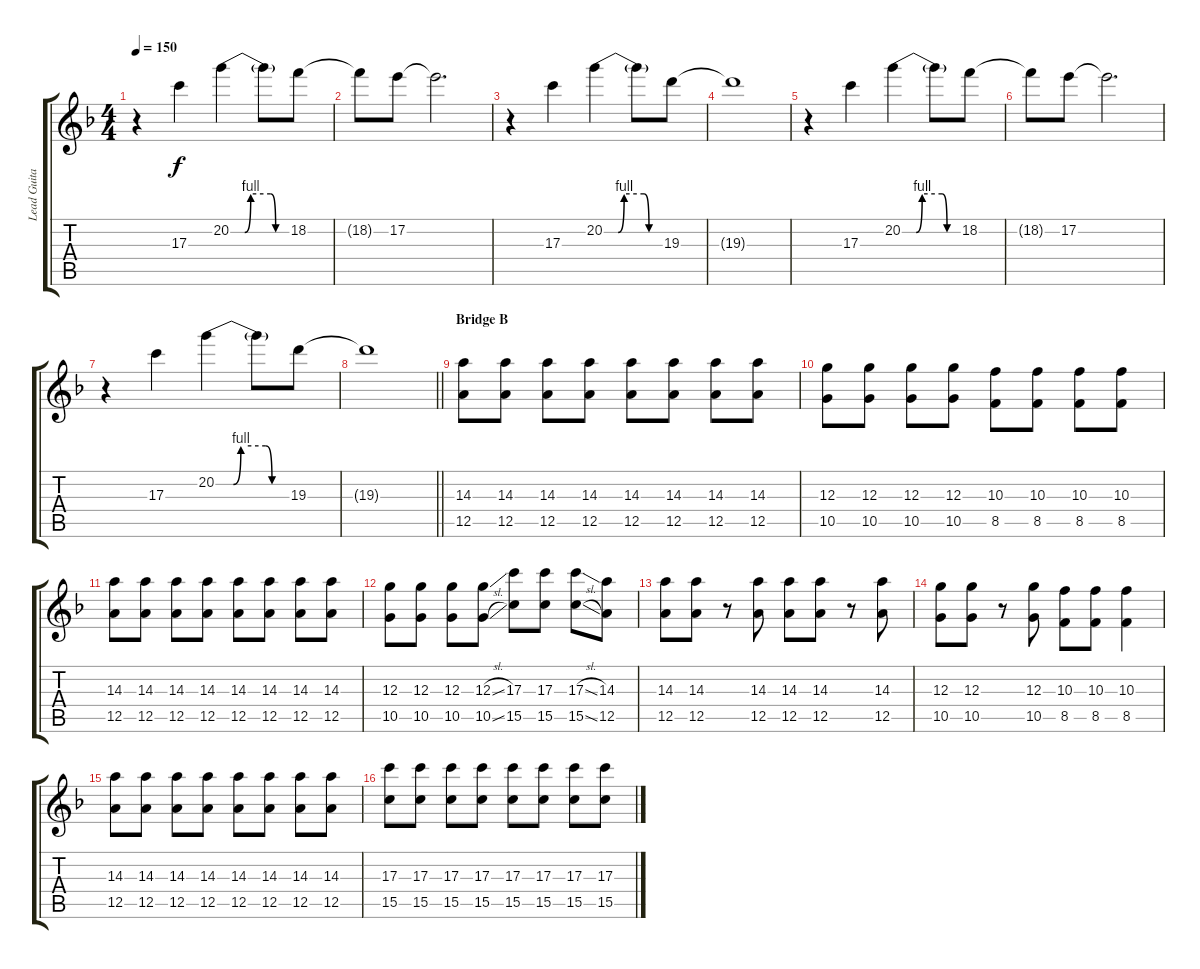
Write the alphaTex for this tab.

\track ("Lead Guitar" "Lead Guita") {instrument distortionguitar}
\staff {score tabs}
\tuning (E4 B3 G3 D3 A2 D2) {hide}
\ts (4 4)
\tempo 150
\clef g2
\ks f
r.4{dy f} 17.3.4 20.2{be (custom 0 0 14 0 20 4 40 4 45 0 60 0)}.4 20.2{t}.8 18.2.8 |
18.2{t}.8 17.2.8 17.2{t}.2{d} |
r.4 17.3.4 20.2{be (custom 0 0 14 0 20 4 40 4 45 0 60 0)}.4 20.2{t}.8 19.3.8 |
19.3{t}.1 |
r.4 17.3.4 20.2{be (custom 0 0 14 0 20 4 40 4 45 0 60 0)}.4 20.2{t}.8 18.2.8 |
18.2{t}.8 17.2.8 17.2{t}.2{d} |
r.4 17.3.4 20.2{be (custom 0 0 14 0 20 4 40 4 45 0 60 0)}.4 20.2{t}.8 19.3.8 |
\barLineRight lightlight
19.3{t}.1 |
\section ("" "Bridge B")
(14.3 12.5).8 (14.3 12.5).8 (14.3 12.5).8 (14.3 12.5).8 (14.3 12.5).8 (14.3 12.5).8 (14.3 12.5).8 (14.3 12.5).8 |
(12.3 10.5).8 (12.3 10.5).8 (12.3 10.5).8 (12.3 10.5).8 (10.3 8.5).8 (10.3 8.5).8 (10.3 8.5).8 (10.3 8.5).8 |
(14.3 12.5).8 (14.3 12.5).8 (14.3 12.5).8 (14.3 12.5).8 (14.3 12.5).8 (14.3 12.5).8 (14.3 12.5).8 (14.3 12.5).8 |
(12.3 10.5).8 (12.3 10.5).8 (12.3 10.5).8 (12.3{sl} 10.5{sl}).8 (17.3 15.5).8 (17.3 15.5).8 (17.3{sl} 15.5{sl}).8 (14.3 12.5).8 |
(14.3 12.5).8 (14.3 12.5).8 r.8 (14.3 12.5).8 (14.3 12.5).8 (14.3 12.5).8 r.8 (14.3 12.5).8 |
(12.3 10.5).8 (12.3 10.5).8 r.8 (12.3 10.5).8 (10.3 8.5).8 (10.3 8.5).8 (10.3 8.5).4 |
(14.3 12.5).8 (14.3 12.5).8 (14.3 12.5).8 (14.3 12.5).8 (14.3 12.5).8 (14.3 12.5).8 (14.3 12.5).8 (14.3 12.5).8 |
(17.3 15.5).8 (17.3 15.5).8 (17.3 15.5).8 (17.3 15.5).8 (17.3 15.5).8 (17.3 15.5).8 (17.3 15.5).8 (17.3 15.5).8
